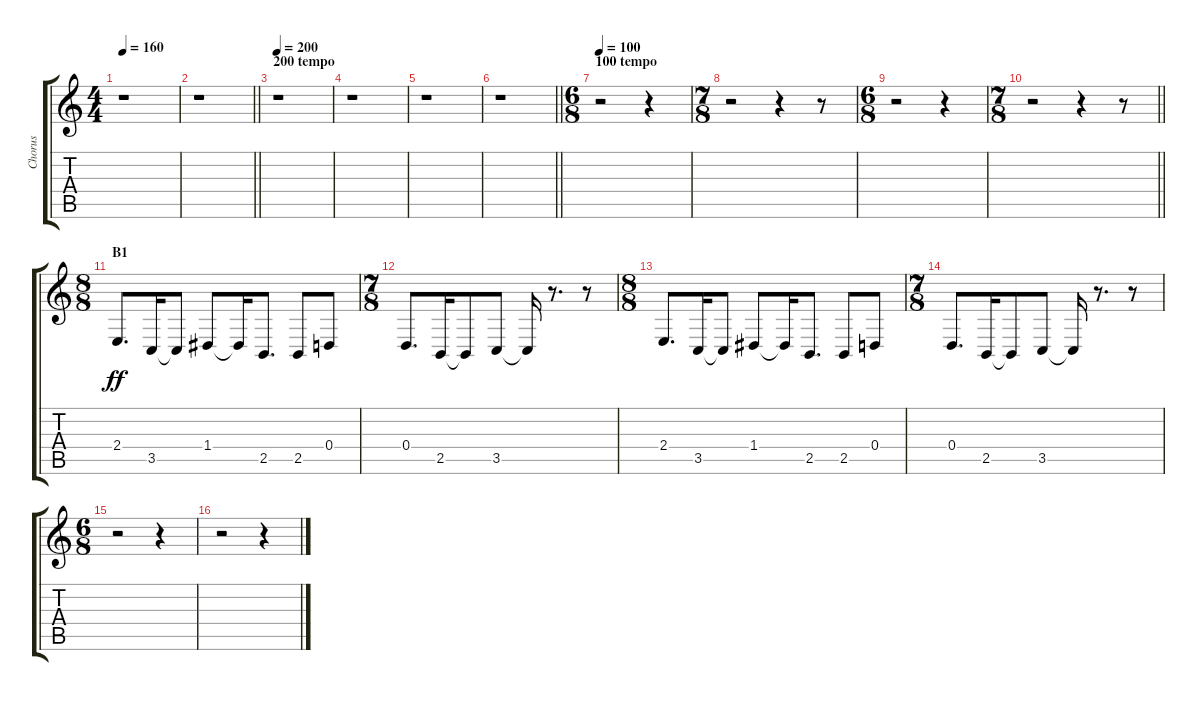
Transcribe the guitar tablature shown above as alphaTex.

\track ("Chorus" "Chorus") {instrument voiceoohs}
\staff {score tabs}
\tuning (E4 B3 G3 D3 A2 E2) {hide}
\ts (4 4)
\tempo 160
\clef g2
\ks c
r.1{dy ff} |
\barLineRight lightlight
r.1 |
\section ("" "200 tempo")
\tempo 200
r.1 |
r.1 |
r.1 |
\barLineRight lightlight
r.1 |
\ts (6 8)
\section ("" "100 tempo")
\tempo 100
r.2 r.4 |
\ts (7 8)
r.2 r.4 r.8 |
\ts (6 8)
r.2 r.4 |
\ts (7 8)
\barLineRight lightlight
r.2 r.4 r.8 |
\ts (8 8)
\section ("" "B1")
2.4.8{d} 3.5.16 3.5{t}.8 1.4.8 1.4{t}.16 2.5.8{d} 2.5.8 0.4.8 |
\ts (7 8)
0.4.8{d} 2.5.16 2.5{t}.8 3.5.8 3.5{t}.16 r.8{d} r.8 |
\ts (8 8)
2.4.8{d} 3.5.16 3.5{t}.8 1.4.8 1.4{t}.16 2.5.8{d} 2.5.8 0.4.8 |
\ts (7 8)
0.4.8{d} 2.5.16 2.5{t}.8 3.5.8 3.5{t}.16 r.8{d} r.8 |
\ts (6 8)
r.2 r.4 |
r.2 r.4
